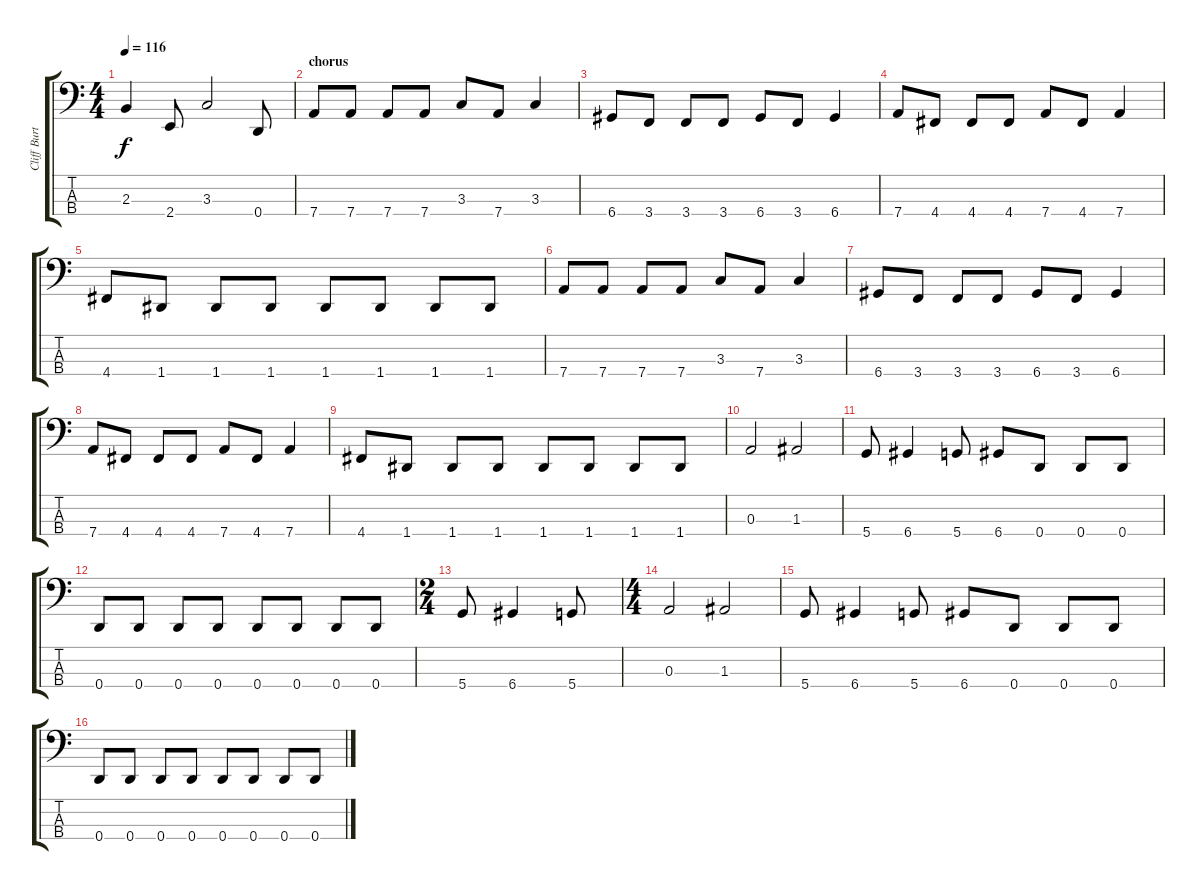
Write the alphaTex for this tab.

\track ("Cliff Burton (Bass)" "Cliff Burt") {instrument electricbassfinger}
\staff {score tabs}
\tuning (G2 D2 A1 D1) {hide}
\ts (4 4)
\tempo 116
\clef f4
\ks c
2.3{t}.4{dy f} 2.4.8 3.3.2 0.4.8 |
\section ("" "chorus")
7.4.8 7.4.8 7.4.8 7.4.8 3.3.8 7.4.8 3.3.4 |
6.4.8 3.4.8 3.4.8 3.4.8 6.4.8 3.4.8 6.4.4 |
7.4.8 4.4.8 4.4.8 4.4.8 7.4.8 4.4.8 7.4.4 |
4.4.8 1.4.8 1.4.8 1.4.8 1.4.8 1.4.8 1.4.8 1.4.8 |
7.4.8 7.4.8 7.4.8 7.4.8 3.3.8 7.4.8 3.3.4 |
6.4.8 3.4.8 3.4.8 3.4.8 6.4.8 3.4.8 6.4.4 |
7.4.8 4.4.8 4.4.8 4.4.8 7.4.8 4.4.8 7.4.4 |
4.4.8 1.4.8 1.4.8 1.4.8 1.4.8 1.4.8 1.4.8 1.4.8 |
0.3.2 1.3.2 |
5.4.8 6.4.4 5.4.8 6.4.8 0.4.8 0.4.8 0.4.8 |
0.4.8 0.4.8 0.4.8 0.4.8 0.4.8 0.4.8 0.4.8 0.4.8 |
\ts (2 4)
5.4.8 6.4.4 5.4.8 |
\ts (4 4)
0.3.2 1.3.2 |
5.4.8 6.4.4 5.4.8 6.4.8 0.4.8 0.4.8 0.4.8 |
0.4.8 0.4.8 0.4.8 0.4.8 0.4.8 0.4.8 0.4.8 0.4.8
